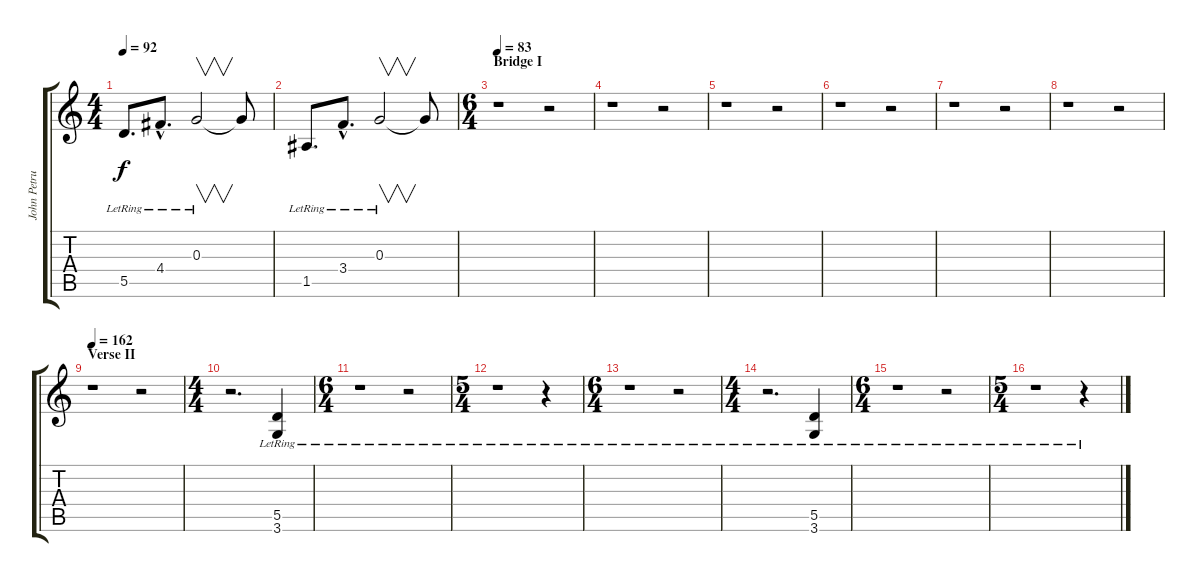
\track ("John Petrucci (Clean)" "John Petru") {instrument acousticguitarsteel}
\staff {score tabs}
\tuning (E4 B3 G3 D3 A2 E2) {hide}
\ts (4 4)
\tempo 92
\clef g2
\ks c
5.5{lr}.8{d dy f} 4.4{hac lr}.8{d} 0.3{lr}.2{v} 0.3{t}.8 |
1.5{lr}.8{d} 3.4{hac lr}.8{d} 0.3{lr}.2{v} 0.3{t}.8 |
\ts (6 4)
\section ("" "Bridge I")
\tempo 83
r.1 r.2 |
r.1 r.2 |
r.1 r.2 |
r.1 r.2 |
r.1 r.2 |
r.1 r.2 |
\section ("" "Verse II")
\tempo 162
r.1 r.2 |
\ts (4 4)
r.2{d} (5.5{lr} 3.6{lr}).4 |
\ts (6 4)
r.1 r.2 |
\ts (5 4)
r.1 r.4 |
\ts (6 4)
r.1 r.2 |
\ts (4 4)
r.2{d} (5.5{lr} 3.6{lr}).4 |
\ts (6 4)
r.1 r.2 |
\ts (5 4)
r.1 r.4
